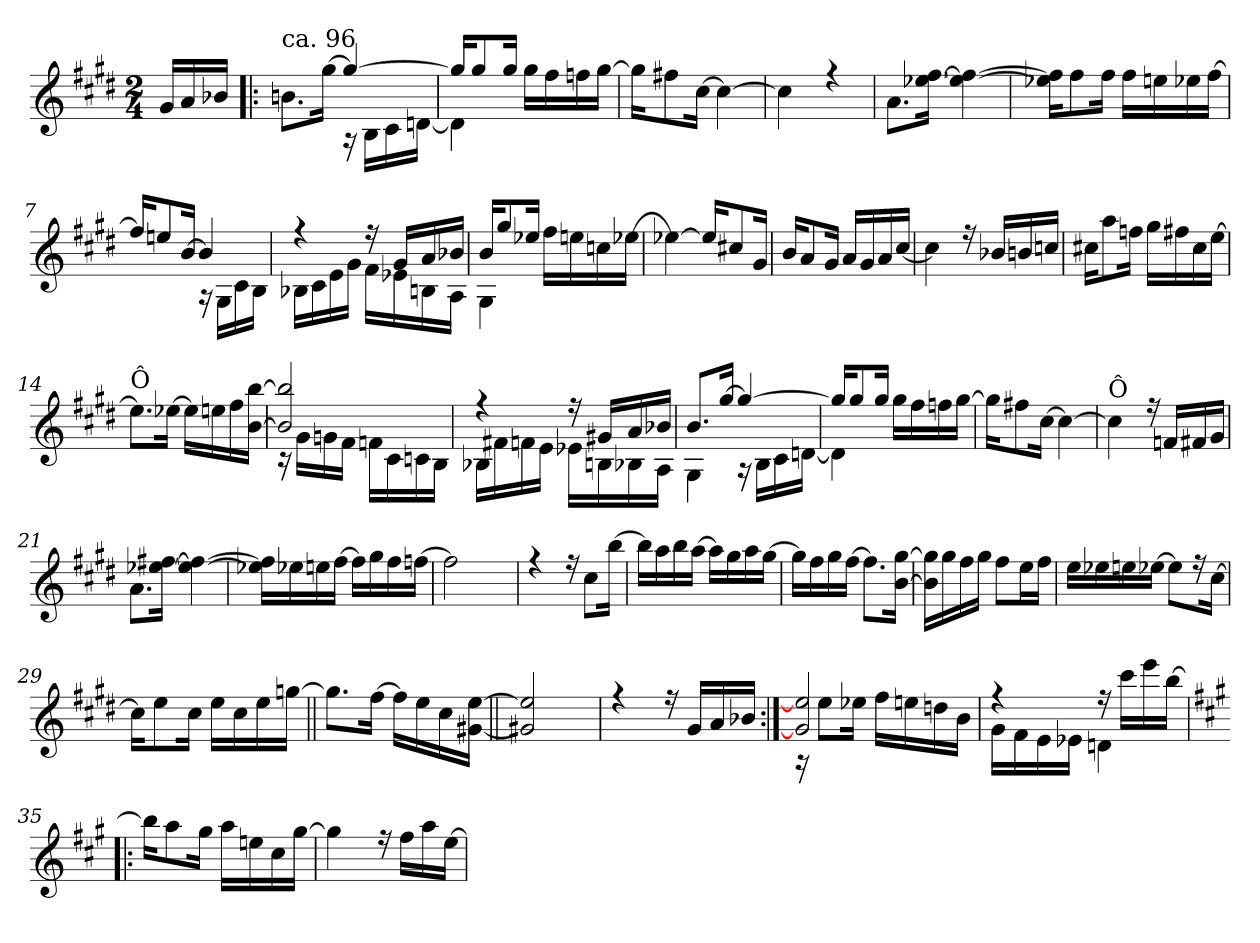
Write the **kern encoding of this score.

**kern
*part1
*staff1
*clefG2
*k[f#c#g#d#]
*E:
*M2/4
=
16g#/LL
16a/
16b-X/JJ
=1!|:
*^
*	*^
!LO:TX:a:t=ca. 96	!	!
8.bn\L	4ryy	2ryy
[>16gg#\Jk	.	.
4gg#/_	16rA	.
.	16B!\LL	.
.	16c#!\	.
.	[<16dn!\JJ	.
=2	=2	=2
16gg#/KL]	4dn!\]	4ryy
8gg#/	.	.
16gg#/Jk	.	.
16gg#\LL	4ryy	4ryy
16ff#\	.	.
16ffn\	.	.
[>16gg#\JJ	.	.
*	*v	*v
=3	=3
16gg#\KL]	2ryy
8ff#X\	.
[<16cc#\Jk	.
4cc#\_	.
=4	=4
4cc#\]	4ryy
4ree	4ryy
!!LO:LB:g=z	!!
=5	=5
8.a\L	2ryy
[<16ee-X\ [<16ff#\Jk	.
4ee-\_ 4ff#\_	.
=6	=6
16ee-X\] 16ff#\]KL	2ryy
8ff#\	.
16ff#\Jk	.
16ff#\LL	.
16een\	.
16ee-X\	.
[<16ff#\JJ	.
=7	=7
*	*^
16ff#/KL]	4ryy	2ryy
8een/	.	.
[>16b/Jk	.	.
4b/]	16rA	.
.	16G#!\LL	.
.	16c#!\	.
.	16B!\JJ	.
=8	=8	=8
4ree	16B-X!\LL	4ryy
.	16c#!\	.
.	16e!\	.
.	16g#!\JJ	.
16rff	16f#!\LL	4ryy
16g#/LL	16e-X!\	.
16a/	16Bn!\	.
16b-X/JJ	16A!\JJ	.
!!LO:LB:g=z	!!	!!
=9	=9	=9
16b/KL	4G#!\	4ryy
8gg#/	.	.
16ee-X/Jk	.	.
16ff#\LL	4ryy	4ryy
16een\	.	.
16ccn\	.	.
[>16ee-X\JJ	.	.
*	*v	*v
=10	=10
4ee-X\_	4ryy
16ee-/KL]	4ryy
8cc#X/	.
16g#/Jk	.
=11	=11
16b/KL	4ryy
8a/	.
16g#/Jk	.
16a/LL	4ryy
16g#/	.
16a/	.
[>16cc#/JJ	.
=12	=12
4cc#\]	2ryy
16ree	.
16b-X/LL	.
16bn/	.
16ccn/JJ	.
!!LO:LB:g=z	!!
=13	=13
16cc#X\KL	2ryy
8aa\	.
16ffn\Jk	.
16gg#\LL	.
16ff#X\	.
16cc#\	.
[<16ee\JJ	.
=14	=14
!LO:TX:a:t=Ô	!
8.een\L]	2ryy
[<16ee-X\Jk	.
16ee-\LL]	.
16een\	.
16ff#\	.
[<16b\ [<16bb\JJ	.
=15	=15
*	*^
2b/] 2bb/]	16rc	4ryy
.	16g#!\LL	.
.	16gn!\	.
.	16f#!\JJ	.
.	16fn!\LL	4ryy
.	16c#!\	.
.	16cn!\	.
.	16B!\JJ	.
=16	=16	=16
4ree	16B-X!\LL	4ryy
.	16f#X!\	.
.	16fn!\	.
.	16e!\JJ	.
16ree	16e-X!\LL	4ryy
16g#X/LL	16Bn!\	.
16a/	16B-X!\	.
16b-X/JJ	16A!\JJ	.
!!LO:LB:g=z	!!	!!
=17	=17	=17
8.b/L	4G#!\	2ryy
[>16gg#/Jk	.	.
4gg#/_	16rA	.
.	16B!\LL	.
.	16c#!\	.
.	[<16dn!\JJ	.
=18	=18	=18
16gg#/KL]	4dn!\]	4ryy
8gg#/	.	.
16gg#/Jk	.	.
16gg#\LL	4ryy	4ryy
16ff#\	.	.
16ffn\	.	.
[>16gg#\JJ	.	.
*	*v	*v
=19	=19
16gg#\KL]	2ryy
8ff#X\	.
[<16cc#\Jk	.
4cc#\_	.
=20	=20
!LO:TX:a:t=Ô	!
4cc#\]	2ryy
16ree	.
16fn/LL	.
16f#X/	.
16g#/JJ	.
=21	=21
8.a\L	2ryy
[<16ee-X\ [<16ff#X\Jk	.
4ee-\_ 4ff#\_	.
!!LO:LB:g=z	!!
=22	=22
16ee-X\] 16ff#\]LL	2ryy
16ee-X\	.
16een\	.
[<16ff#\JJ	.
16ff#\LL]	.
16gg#\	.
16ff#\	.
[<16ffn\JJ	.
=23	=23
2ffn\]	4ryy
.	4ryy
=24	=24
4ree	4ryy
16ree	4ryy
8cc#\L	.
[<16bb\Jk	.
=25	=25
16bb\LL]	2ryy
16aa\	.
16bb\	.
[<16aa\JJ	.
16aa\LL]	.
16gg#\	.
16aa\	.
[<16gg#\JJ	.
=26	=26
16gg#\LL]	2ryy
16ff#\	.
16gg#\	.
[<16ff#\JJ	.
8.ff#\L]	.
[<16b\ [<16gg#\Jk	.
!!LO:LB:g=z	!!
=27	=27
16b\] 16gg#\]LL	2ryy
16gg#\	.
16ff#\	.
16gg#\JJ	.
8ff#\L	.
16ee\L	.
16ff#\JJ	.
=28	=28
16ee\LL	2ryy
16ee-X\	.
16een\	.
[<16ee-X\JJ	.
8ee-\L]	.
16r	.
[<16cc#\Jk	.
=29	=29
16cc#\KL]	2ryy
8ee\	.
16cc#\Jk	.
16ee\LL	.
16cc#\	.
16ee\	.
[<16ggn\JJ	.
=30||	=30||
8.ggn\L]	4ryy
[<16ff#\Jk	.
16ff#\LL]	4ryy
16ee\	.
16cc#\	.
[<16g#X\ [<16ee\JJ	.
!!LO:LB:g=z	!!
=31||	=31||
2g#X/] 2een/]	2ryy
=32	=32
4ree	2ryy
16ree	.
16g#/LL	.
16a/	.
16b-X/JJ	.
=33:|!	=33:|!
*	*^
2g#/] 2een/]	16rA	2ryy
.	8ee!\L	.
.	16ee-X!\Jk	.
.	16ff#!\LL	.
.	16een!\	.
.	16ddn!\	.
.	16b!\JJ	.
=34	=34	=34
4ree	16g#!\LL	2ryy
.	16f#!\	.
.	16e!\	.
.	16e-X!\JJ	.
16ree	4dn!\	.
16ccc#\LL	.	.
16eee\	.	.
[>16bb\JJ	.	.
*v	*v	*v
!!LO:PB:g=z
=35!|:
*k[f#c#g#]
*A:
*^
16bb\KL]	2A/yy
8aa\	.
16gg#\Jk	.
16aa\LL	.
16een\	.
16cc#\	.
[<16gg#\JJ	.
=36	=36
4gg#\]	2ryy
16ree	.
16ff#\LL	.
16aa\	.
[<16ee\JJ	.
*v	*v
=
*-
